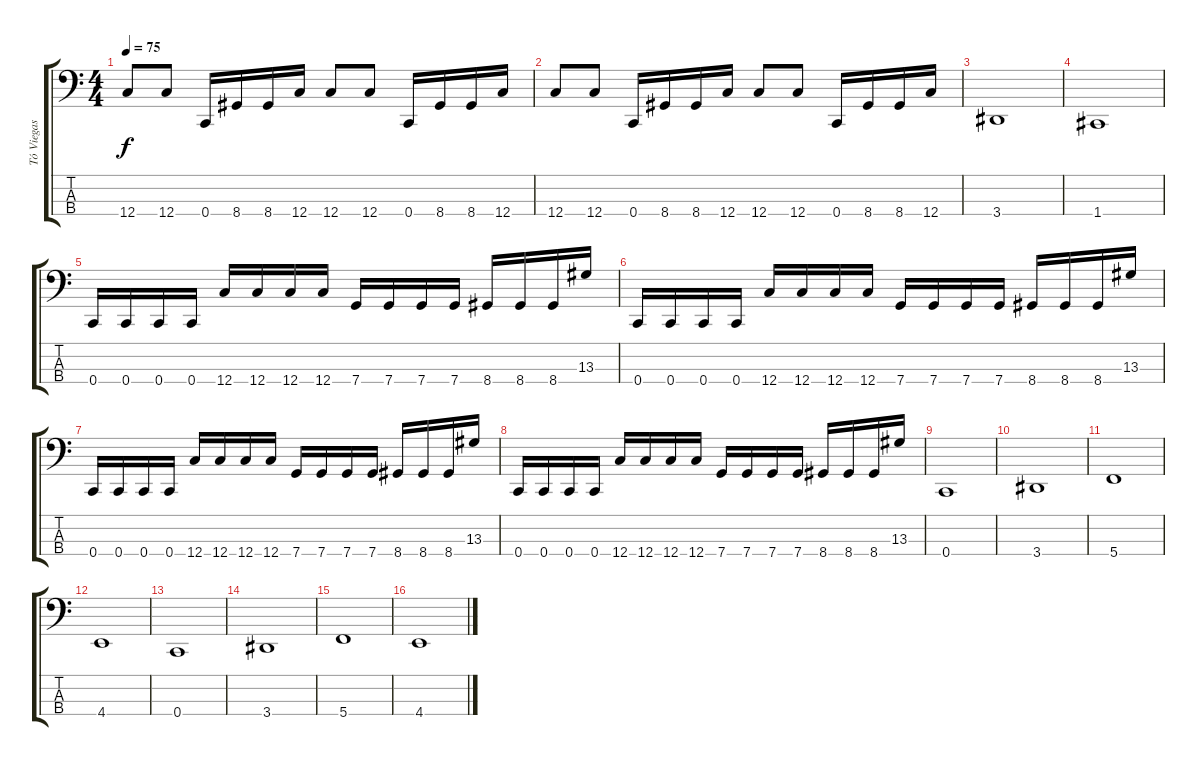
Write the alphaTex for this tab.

\track ("Tó Viegas" "Tó Viegas") {instrument electricbasspick}
\staff {score tabs}
\tuning (F2 C2 G1 C1) {hide}
\ts (4 4)
\tempo 75
\clef f4
\ks c
12.4.8{dy f volume 15} 12.4.8 0.4.16 8.4.16 8.4.16 12.4.16 12.4.8 12.4.8 0.4.16 8.4.16 8.4.16 12.4.16 |
12.4.8 12.4.8 0.4.16 8.4.16 8.4.16 12.4.16 12.4.8 12.4.8 0.4.16 8.4.16 8.4.16 12.4.16 |
3.4.1 |
1.4.1 |
0.4.16 0.4.16 0.4.16 0.4.16 12.4.16 12.4.16 12.4.16 12.4.16 7.4.16 7.4.16 7.4.16 7.4.16 8.4.16 8.4.16 8.4.16 13.3.16 |
0.4.16 0.4.16 0.4.16 0.4.16 12.4.16 12.4.16 12.4.16 12.4.16 7.4.16 7.4.16 7.4.16 7.4.16 8.4.16 8.4.16 8.4.16 13.3.16 |
0.4.16 0.4.16 0.4.16 0.4.16 12.4.16 12.4.16 12.4.16 12.4.16 7.4.16 7.4.16 7.4.16 7.4.16 8.4.16 8.4.16 8.4.16 13.3.16 |
0.4.16 0.4.16 0.4.16 0.4.16 12.4.16 12.4.16 12.4.16 12.4.16 7.4.16 7.4.16 7.4.16 7.4.16 8.4.16 8.4.16 8.4.16 13.3.16 |
0.4.1{volume 11} |
3.4.1 |
5.4.1 |
4.4.1 |
0.4.1 |
3.4.1 |
5.4.1 |
4.4.1
